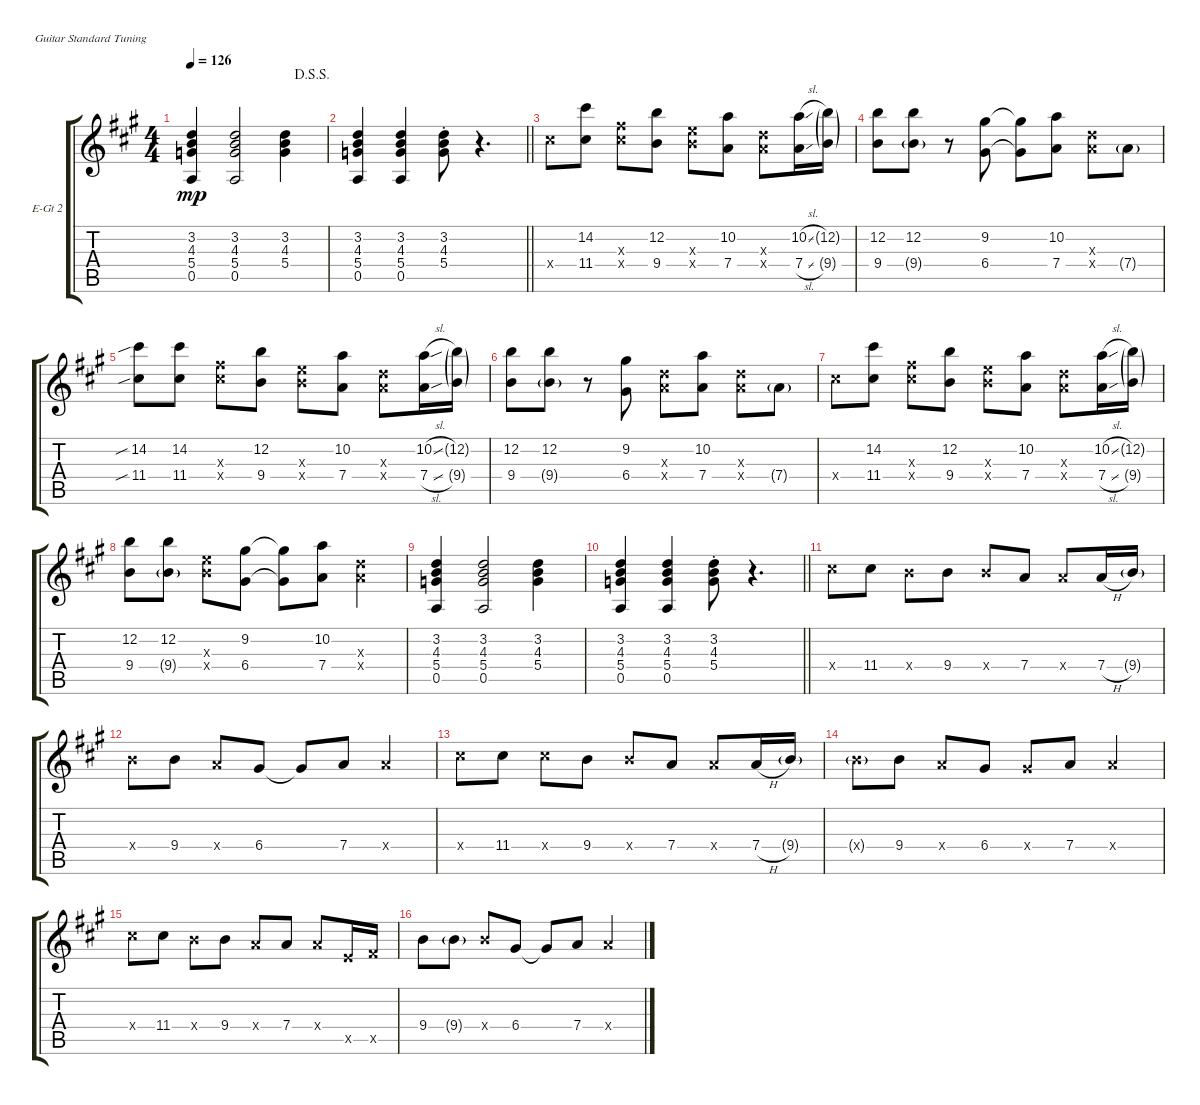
\bracketExtendMode groupsimilarinstruments
\firstSystemTrackNameOrientation horizontal
\otherSystemsTrackNameOrientation horizontal
\track ("E-Guitar 2 (single notes)" "E-Gt 2") {instrument electricguitarclean}
\staff {score tabs}
\tuning (E4 B3 G3 D3 A2 E2)
\ts (4 4)
\jump dalsegnosegno
\tempo 126
\clef g2
\ks a
(0.5 5.4 4.3 3.2).4{dy mp} (0.5 5.4 4.3 3.2).2 (5.4 4.3 3.2).4 |
\barLineRight lightlight
(0.5 5.4 4.3 3.2).4 (0.5 5.4 4.3 3.2).4 (5.4 4.3{st} 3.2).8 r.4{d} |
11.4{x}.8 (11.4 14.2).8 (11.4{x} 11.3{x}).8 (9.4 12.2).8 (9.4{x} 9.3{x}).8 (7.4 10.2).8 (7.4{x} 7.3{x}).8 (7.4{sl} 10.2{sl}).16 (9.4{g} 12.2{g}).16 |
(9.4 12.2).8 (9.4{g} 12.2).8 r.8 (6.4 9.2).8 (6.4{t} 9.2{t}).8 (7.4 10.2).8 (7.4{x} 7.3{x}).8 7.4{g}.8 |
(11.4{sib} 14.2{sib}).8 (11.4 14.2).8 (11.4{x} 11.3{x}).8 (9.4 12.2).8 (9.4{x} 9.3{x}).8 (7.4 10.2).8 (7.4{x} 7.3{x}).8 (7.4{sl} 10.2{sl}).16 (9.4{g} 12.2{g}).16 |
(9.4 12.2).8 (9.4{g} 12.2).8 r.8 (6.4 9.2).8 (7.3{x} 7.4{x}).8 (7.4 10.2).8 (7.4{x} 7.3{x}).8 7.4{g}.8 |
11.4{x}.8 (11.4 14.2).8 (11.4{x} 11.3{x}).8 (9.4 12.2).8 (9.4{x} 9.3{x}).8 (7.4 10.2).8 (7.4{x} 7.3{x}).8 (7.4{sl} 10.2{sl}).16 (9.4{g} 12.2{g}).16 |
(9.4 12.2).8 (9.4{g} 12.2).8 (9.4{x} 9.3{x}).8 (6.4 9.2).8 (6.4{t} 9.2{t}).8 (7.4 10.2).8 (7.4{x} 7.3{x}).4 |
(0.5 5.4 4.3 3.2).4 (0.5 5.4 4.3 3.2).2 (5.4 4.3 3.2).4 |
\barLineRight lightlight
(0.5 5.4 4.3 3.2).4 (0.5 5.4 4.3 3.2).4 (5.4 4.3{st} 3.2).8 r.4{d} |
11.4{x}.8 11.4.8 9.4{x}.8 9.4.8 9.4{x}.8 7.4.8 7.4{x}.8 7.4{h}.16 9.4{g}.16 |
9.4{x}.8 9.4.8 7.4{x}.8 6.4.8 6.4{t}.8 7.4.8 7.4{x}.4 |
11.4{x}.8 11.4.8 11.4{x}.8 9.4.8 9.4{x}.8 7.4.8 7.4{x}.8 7.4{h}.16 9.4{g}.16 |
9.4{g x}.8 9.4.8 7.4{x}.8 6.4.8 6.4{x}.8 7.4.8 7.4{x}.4 |
11.4{x}.8 11.4.8 9.4{x}.8 9.4.8 7.4{x}.8 7.4.8 7.4{x}.8 7.5{x}.16 9.5{x}.16 |
9.4.8 9.4{g}.8 9.4{x}.8 6.4.8 6.4{t}.8 7.4.8 7.4{x}.4
